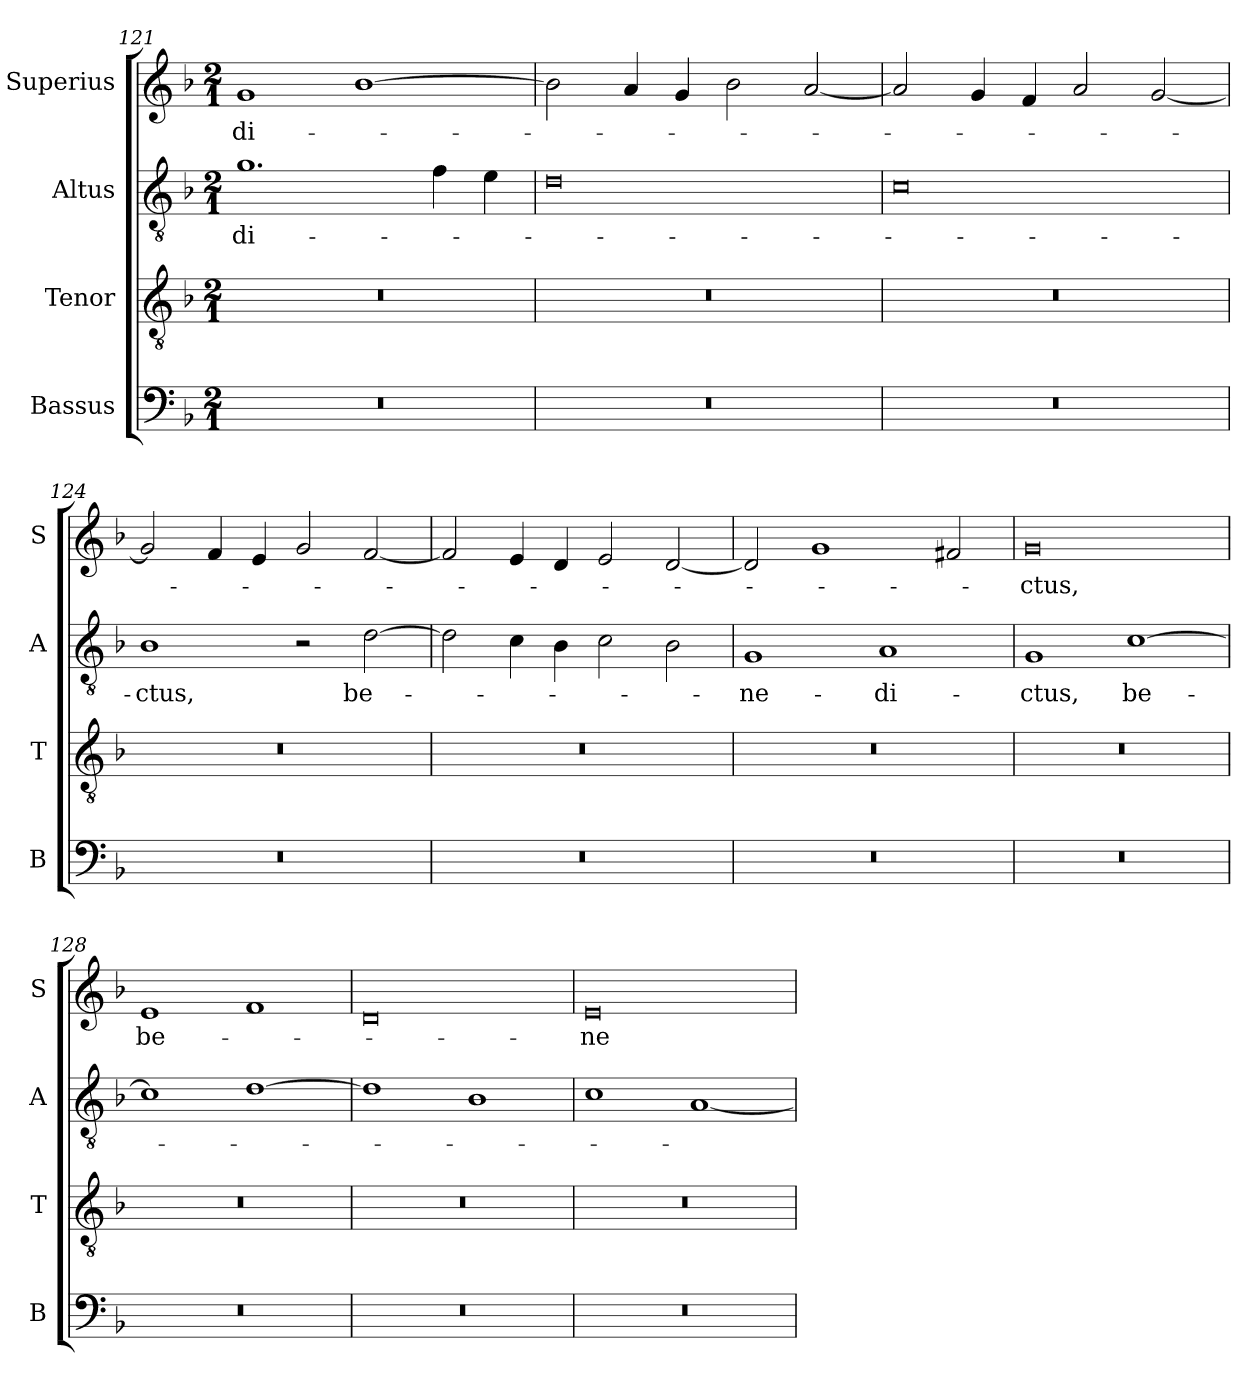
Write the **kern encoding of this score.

**kern	**kern	**kern	**text	**kern	**text
*part4	*part3	*part2	*part2	*part1	*part1
*staff4	*staff3	*staff2	*staff2	*staff1	*staff1
*I"Bassus	*I"Tenor	*I"Altus	*	*I"Superius	*
*I'B	*I'T	*I'A	*	*I'S	*
*clefF4	*clefGv2	*clefGv2	*	*clefG2	*
*k[b-]	*k[b-]	*k[b-]	*	*k[b-]	*
*M2/1	*M2/1	*M2/1	*	*M2/1	*
=121	=121	=121	=121	=121	=121
!	!	!	!LO:LY:i	!	!
0r	0r	1.g	-di-	1g	-di-
.	.	.	.	[1b-	.
.	.	4f	.	.	.
.	.	4e	.	.	.
=122	=122	=122	=122	=122	=122
0r	0r	0d	.	2b-]	.
.	.	.	.	4a	.
.	.	.	.	4g	.
.	.	.	.	2b-	.
.	.	.	.	[2a	.
=123	=123	=123	=123	=123	=123
0r	0r	0c	.	2a]	.
.	.	.	.	4g	.
.	.	.	.	4f	.
.	.	.	.	2a	.
.	.	.	.	[2g	.
=124	=124	=124	=124	=124	=124
!	!	!	!LO:LY:i	!	!
0r	0r	1B-	-ctus,	2g]	.
.	.	.	.	4f	.
.	.	.	.	4e	.
.	.	2r	.	2g	.
!	!	!	!LO:LY:i	!	!
.	.	[2d	be-	[2f	.
=125	=125	=125	=125	=125	=125
0r	0r	2d]	.	2f]	.
.	.	4c	.	4e	.
.	.	4B-	.	4d	.
.	.	2c	.	2e	.
.	.	2B-	.	[2d	.
=126	=126	=126	=126	=126	=126
!	!	!	!LO:LY:i	!	!
0r	0r	1G	-ne-	2d]	.
.	.	.	.	1g	.
!	!	!	!LO:LY:i	!	!
.	.	1A	-di-	.	.
.	.	.	.	2f#X	.
=127	=127	=127	=127	=127	=127
!	!	!	!LO:LY:i	!	!
0r	0r	1G	-ctus,	0g	-ctus,
!	!	!	!LO:LY:i	!	!
.	.	[1c	be-	.	.
=128	=128	=128	=128	=128	=128
!	!	!	!	!	!LO:LY:i
0r	0r	1c]	.	1e	be-
.	.	[1d	.	1f	.
=129	=129	=129	=129	=129	=129
0r	0r	1d]	.	0d	.
.	.	1B-	.	.	.
=130	=130	=130	=130	=130	=130
!	!	!	!	!	!LO:LY:i
0r	0r	1c	.	0e	-ne-
.	.	[1A	.	.	.
=	=	=	=	=	=
*-	*-	*-	*-	*-	*-
